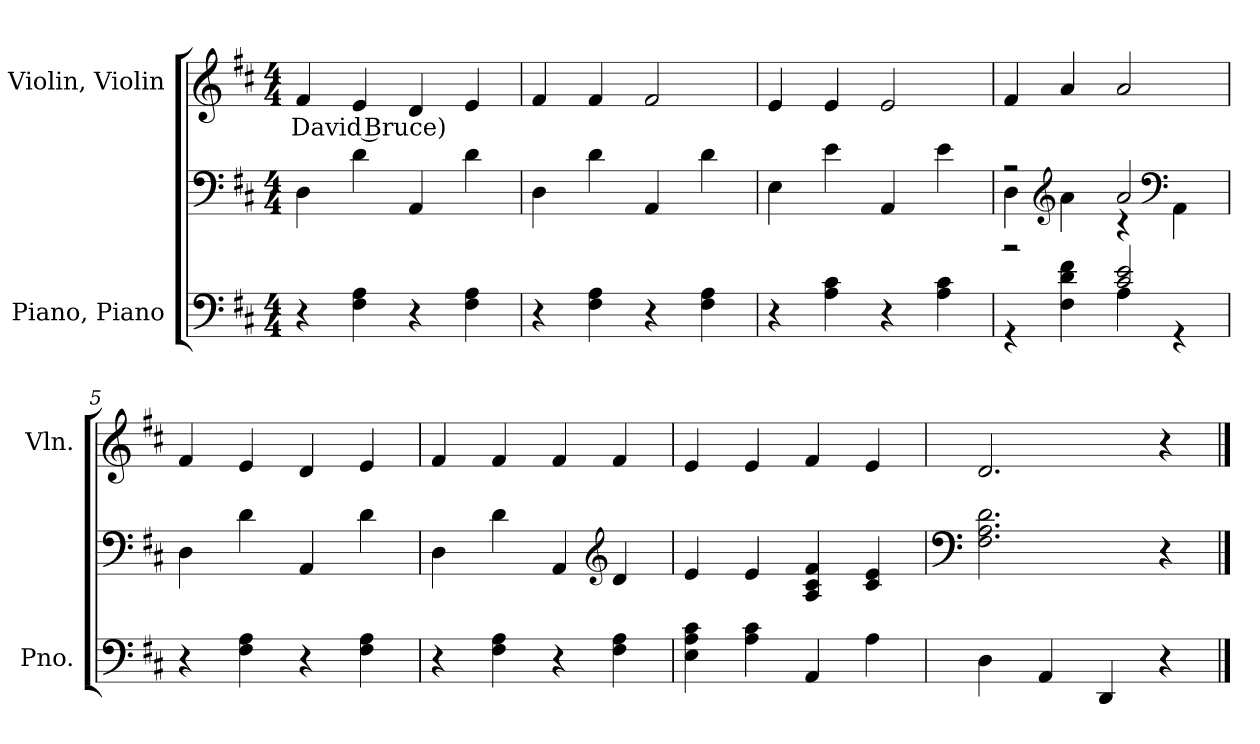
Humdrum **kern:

**kern	**kern	**kern	**text
*part2	*part2	*part1	*part1
*staff3	*staff2	*staff1	*staff1
*I"Piano, Piano	*	*I"Violin, Violin	*
*I'Pno.	*	*I'Vln.	*
*clefF4	*clefF4	*clefG2	*
*k[f#c#]	*k[f#c#]	*k[f#c#]	*
*M4/4	*M4/4	*M4/4	*
*MM100	*MM100	*MM100	*
=1	=1	=1	=1
!	!	!	!LO:LY:b
4r	4D\	4f#/	David Bruce)
4F#\ 4A\	4d\	4e/	.
4r	4AA/	4d/	.
4F#\ 4A\	4d\	4e/	.
=2	=2	=2	=2
4r	4D\	4f#/	.
4F#\ 4A\	4d\	4f#/	.
4r	4AA/	2f#/	.
4F#\ 4A\	4d\	.	.
=3	=3	=3	=3
4r	4E\	4e/	.
4A\ 4c#\	4e\	4e/	.
4r	4AA/	2e/	.
4A\ 4c#\	4e\	.	.
=4	=4	=4	=4
*^	*^	*	*
2r	4r	2r	4D\	4f#/	.
*	*	*clefG2	*	*	*
.	4F#\ 4d\ 4f#\	.	4a\	4a/	.
2c#/ 2e/	4A\	2a/	4r	2a/	.
*	*	*clefF4	*	*	*
.	4r	.	4AA\	.	.
*v	*v	*	*	*	*
*	*v	*v	*	*
=5	=5	=5	=5
4r	4D\	4f#/	.
4F#\ 4A\	4d\	4e/	.
4r	4AA/	4d/	.
4F#\ 4A\	4d\	4e/	.
=6	=6	=6	=6
4r	4D\	4f#/	.
4F#\ 4A\	4d\	4f#/	.
4r	4AA/	4f#/	.
*	*clefG2	*	*
4F#\ 4A\	4d/	4f#/	.
!!LO:LB:g=z
=7	=7	=7	=7
4E\ 4A\ 4c#\	4e/	4e/	.
4A\ 4c#\	4e/	4e/	.
4AA/	4A/ 4c#/ 4f#/	4f#/	.
4A\	4c#/ 4e/	4e/	.
=8	=8	=8	=8
*	*clefF4	*	*
4D\	2.F#\ 2.A\ 2.d\	2.d/	.
4AA/	.	.	.
4DD/	.	.	.
4r	4r	4r	.
==	==	==	==
*-	*-	*-	*-
